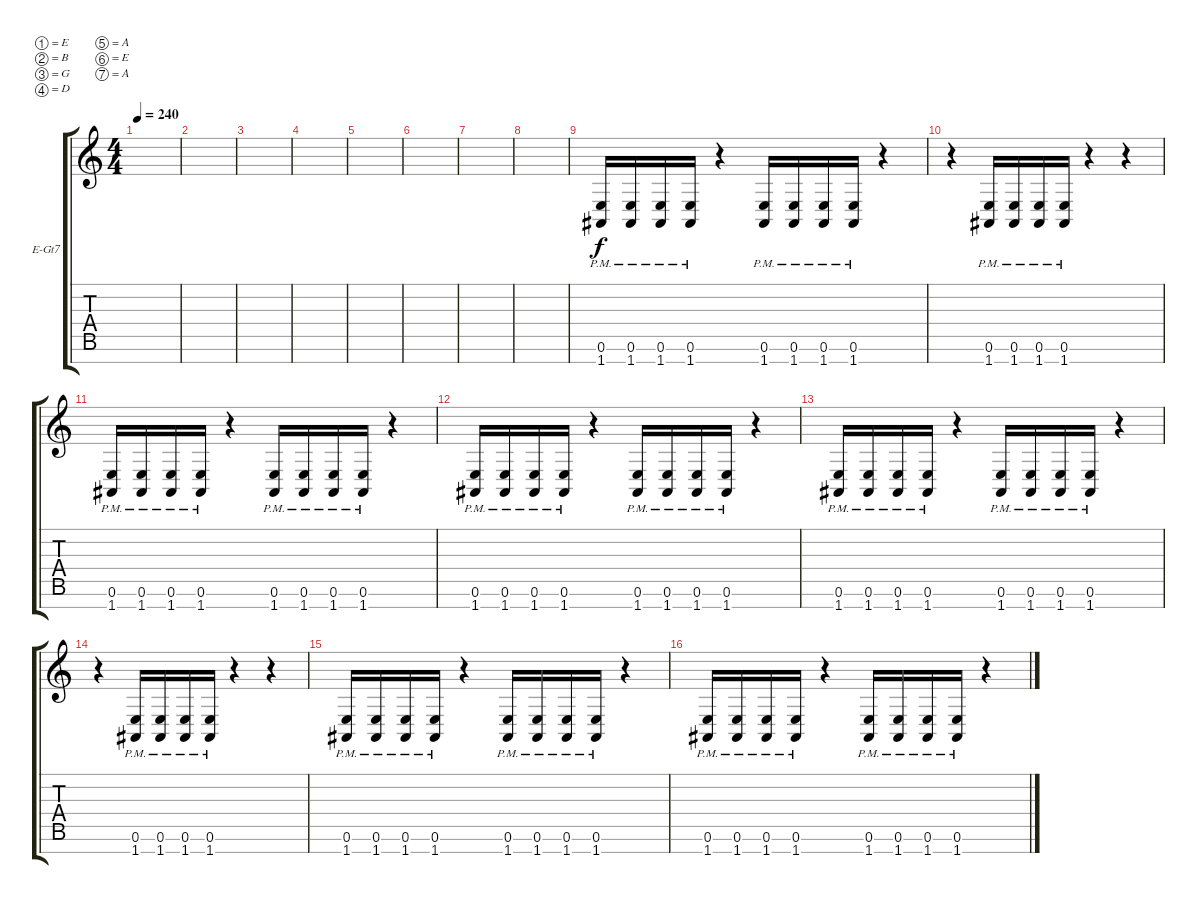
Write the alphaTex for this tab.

\defaultSystemsLayout 4
\bracketExtendMode groupsimilarinstruments
\firstSystemTrackNameOrientation horizontal
\otherSystemsTrackNameOrientation horizontal
\track ("Electric Guitar" "E-Gt7") {instrument distortionguitar}
\staff {score tabs}
\tuning (E4 B3 G3 D3 A2 E2 A1)
\ts (4 4)
\tempo 240
\clef g2
\scale
0.333333
\ks c
|
\scale
0.333333 |
\scale
0.333333 |
\scale
0.333333 |
\scale
0.333333 |
\scale
0.333333 |
\scale
0.333333 |
\scale
0.333333 |
\scale
0.333333 (1.7{pm} 0.6{pm}).16 (1.7{pm} 0.6{pm}).16 (1.7{pm} 0.6{pm}).16 (1.7{pm} 0.6{pm}).16 r.4 (1.7{pm} 0.6{pm}).16 (1.7{pm} 0.6{pm}).16 (1.7{pm} 0.6{pm}).16 (1.7{pm} 0.6{pm}).16 r.4 |
\scale
0.333333 r.4 (1.7{pm} 0.6{pm}).16 (1.7{pm} 0.6{pm}).16 (1.7{pm} 0.6{pm}).16 (1.7{pm} 0.6{pm}).16 r.4 r.4 |
\scale
0.333333 (1.7{pm} 0.6{pm}).16 (1.7{pm} 0.6{pm}).16 (1.7{pm} 0.6{pm}).16 (1.7{pm} 0.6{pm}).16 r.4 (1.7{pm} 0.6{pm}).16 (1.7{pm} 0.6{pm}).16 (1.7{pm} 0.6{pm}).16 (1.7{pm} 0.6{pm}).16 r.4 |
\scale
0.333333 (1.7{pm} 0.6{pm}).16 (1.7{pm} 0.6{pm}).16 (1.7{pm} 0.6{pm}).16 (1.7{pm} 0.6{pm}).16 r.4 (1.7{pm} 0.6{pm}).16 (1.7{pm} 0.6{pm}).16 (1.7{pm} 0.6{pm}).16 (1.7{pm} 0.6{pm}).16 r.4 |
\scale
0.333333 (1.7{pm} 0.6{pm}).16 (1.7{pm} 0.6{pm}).16 (1.7{pm} 0.6{pm}).16 (1.7{pm} 0.6{pm}).16 r.4 (1.7{pm} 0.6{pm}).16 (1.7{pm} 0.6{pm}).16 (1.7{pm} 0.6{pm}).16 (1.7{pm} 0.6{pm}).16 r.4 |
\scale
0.333333 r.4 (1.7{pm} 0.6{pm}).16 (1.7{pm} 0.6{pm}).16 (1.7{pm} 0.6{pm}).16 (1.7{pm} 0.6{pm}).16 r.4 r.4 |
\scale
0.333333 (1.7{pm} 0.6{pm}).16 (1.7{pm} 0.6{pm}).16 (1.7{pm} 0.6{pm}).16 (1.7{pm} 0.6{pm}).16 r.4 (1.7{pm} 0.6{pm}).16 (1.7{pm} 0.6{pm}).16 (1.7{pm} 0.6{pm}).16 (1.7{pm} 0.6{pm}).16 r.4 |
\scale
0.333333 (1.7{pm} 0.6{pm}).16 (1.7{pm} 0.6{pm}).16 (1.7{pm} 0.6{pm}).16 (1.7{pm} 0.6{pm}).16 r.4 (1.7{pm} 0.6{pm}).16 (1.7{pm} 0.6{pm}).16 (1.7{pm} 0.6{pm}).16 (1.7{pm} 0.6{pm}).16 r.4
